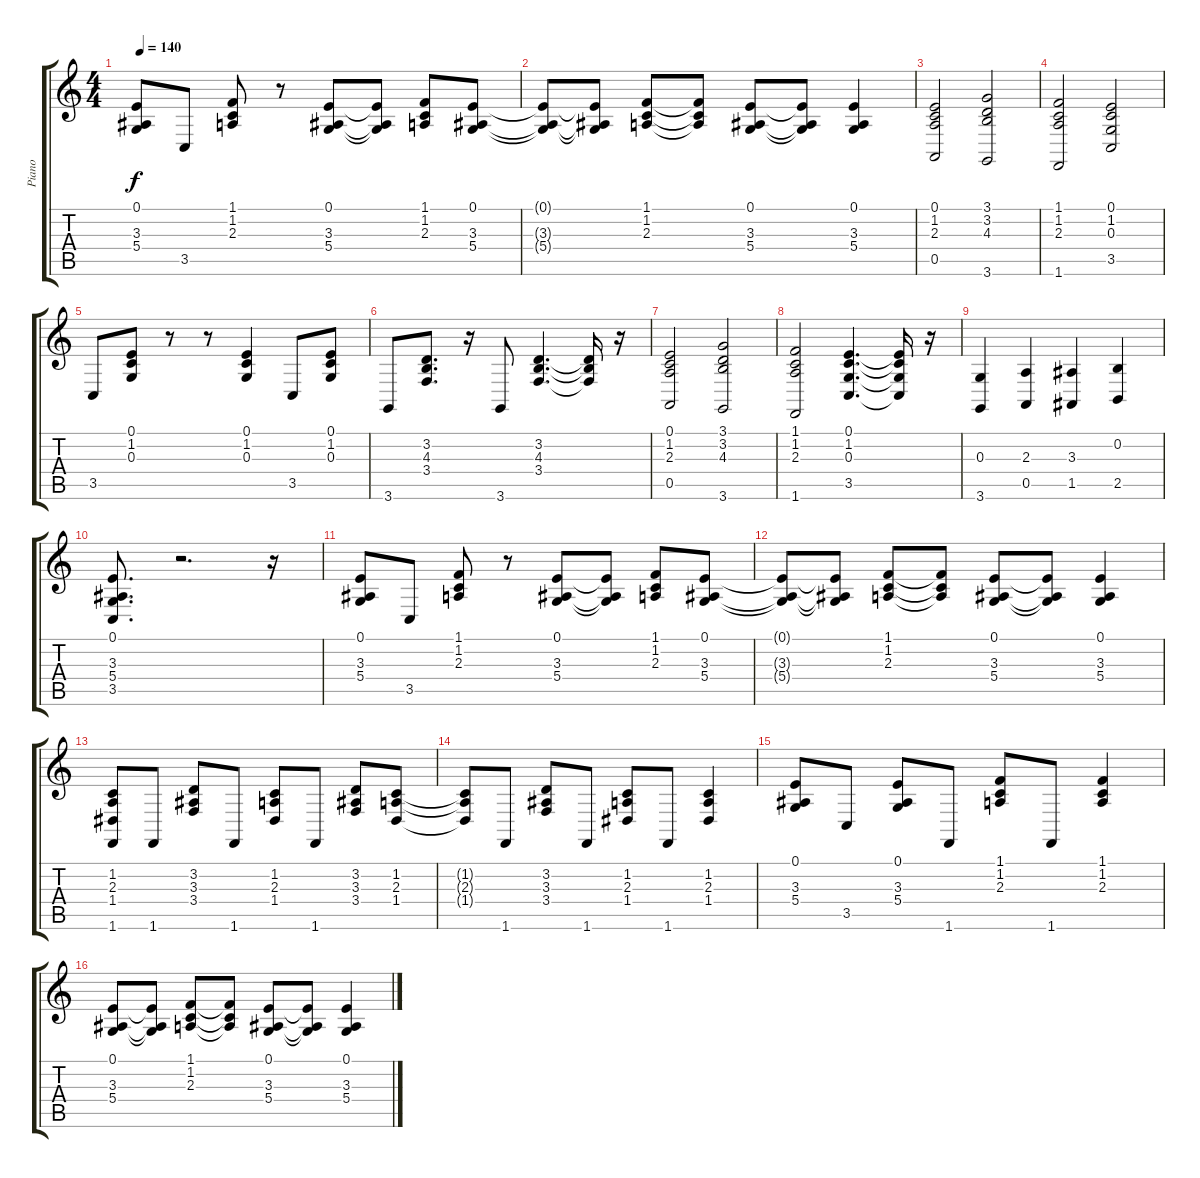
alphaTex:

\track ("Piano" "Piano") {instrument acousticgrandpiano}
\staff {score tabs}
\tuning (E4 B3 G3 D3 A2 E2) {hide}
\ts (4 4)
\tempo 140
\clef g2
\ks c
(0.1 3.3 5.4).8{dy f} 3.5.8 (1.1 1.2 2.3).8 r.8 (0.1 3.3 5.4).8 (0.1{t} 3.3{t} 5.4{t}).8 (1.1 1.2 2.3).8 (0.1 3.3 5.4).8 |
(0.1{t} 3.3{t} 5.4{t}).8 (0.1{t} 3.3{t} 5.4{t}).8 (1.1 1.2 2.3).8 (1.1{t} 1.2{t} 2.3{t}).8 (0.1 3.3 5.4).8 (0.1{t} 3.3{t} 5.4{t}).8 (0.1 3.3 5.4).4 |
(0.1 1.2 2.3 0.5).2 (3.1 3.2 4.3 3.6).2 |
(1.1 1.2 2.3 1.6).2 (0.1 1.2 0.3 3.5).2 |
3.5.8 (0.1 1.2 0.3).8 r.8 r.8 (0.1 1.2 0.3).4 3.5.8 (0.1 1.2 0.3).8 |
3.6.8 (3.2 4.3 3.4).8{d} r.16 3.6.8 (3.2 4.3 3.4).4{d} (3.2{t} 4.3{t} 3.4{t}).16 r.16 |
(0.1 1.2 2.3 0.5).2 (3.1 3.2 4.3 3.6).2 |
(1.1 1.2 2.3 1.6).2 (0.1 1.2 0.3 3.5).4{d} (0.1{t} 1.2{t} 0.3{t} 3.5{t}).16 r.16 |
(0.3 3.6).4 (2.3 0.5).4 (3.3 1.5).4 (0.2 2.5).4 |
(0.1 3.3 5.4 3.5).8{d} r.2{d} r.16 |
(0.1 3.3 5.4).8 3.5.8 (1.1 1.2 2.3).8 r.8 (0.1 3.3 5.4).8 (0.1{t} 3.3{t} 5.4{t}).8 (1.1 1.2 2.3).8 (0.1 3.3 5.4).8 |
(0.1{t} 3.3{t} 5.4{t}).8 (0.1{t} 3.3{t} 5.4{t}).8 (1.1 1.2 2.3).8 (1.1{t} 1.2{t} 2.3{t}).8 (0.1 3.3 5.4).8 (0.1{t} 3.3{t} 5.4{t}).8 (0.1 3.3 5.4).4 |
(1.2 2.3 1.4 1.6).8 1.6.8 (3.2 3.3 3.4).8 1.6.8 (1.2 2.3 1.4).8 1.6.8 (3.2 3.3 3.4).8 (1.2 2.3 1.4).8 |
(1.2{t} 2.3{t} 1.4{t}).8 1.6.8 (3.2 3.3 3.4).8 1.6.8 (1.2 2.3 1.4).8 1.6.8 (1.2 2.3 1.4).4 |
(0.1 3.3 5.4).8 3.5.8 (0.1 3.3 5.4).8 1.6.8 (1.1 1.2 2.3).8 1.6.8 (1.1 1.2 2.3).4 |
(0.1 3.3 5.4).8 (0.1{t} 3.3{t} 5.4{t}).8 (1.1 1.2 2.3).8 (1.1{t} 1.2{t} 2.3{t}).8 (0.1 3.3 5.4).8 (0.1{t} 3.3{t} 5.4{t}).8 (0.1 3.3 5.4).4
